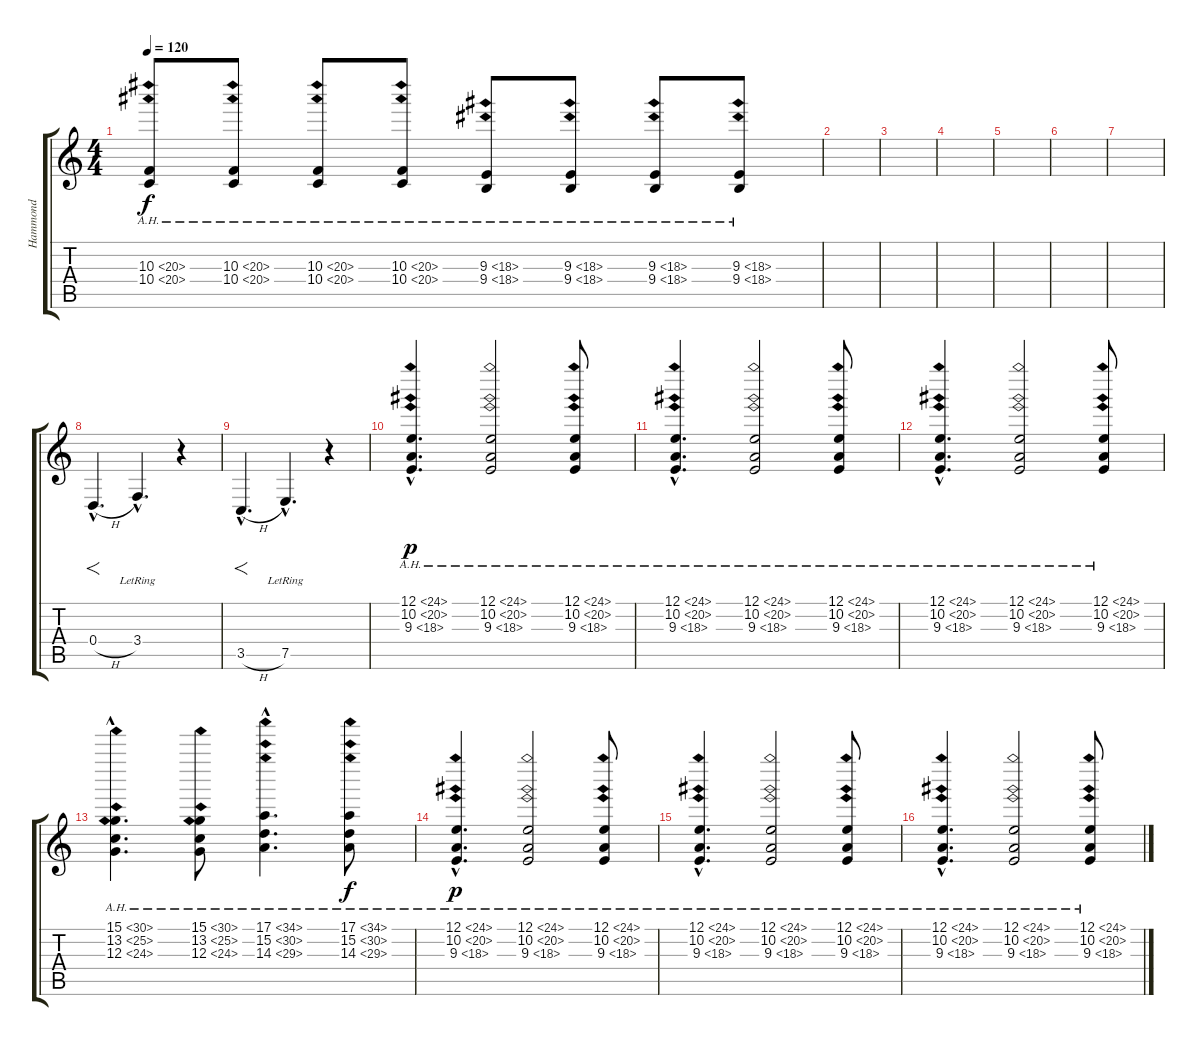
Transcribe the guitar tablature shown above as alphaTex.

\track ("Hammond" "Hammond") {instrument drawbarorgan}
\staff {score tabs}
\tuning (E4 B3 G3 D3 A2 E2) {hide}
\ts (4 4)
\tempo 120
\clef g2
\ks c
(10.3{ah 10} 10.4{ah 10}).8{dy f} (10.3{ah 10} 10.4{ah 10}).8 (10.3{ah 10} 10.4{ah 10}).8 (10.3{ah 10} 10.4{ah 10}).8 (9.3{ah 9} 9.4{ah 9}).8 (9.3{ah 9} 9.4{ah 9}).8 (9.3{ah 9} 9.4{ah 9}).8 (9.3{ah 9} 9.4{ah 9}).8 |
|
|
|
|
|
|
0.4{h hac}.4{f d} 3.4{hac lr}.4{d} r.4 |
3.5{h hac}.4{f d} 7.5{hac lr}.4{d} r.4 |
(12.1{ah 12 hac} 10.2{ah 10 hac} 9.3{ah 9 hac}).4{d dy p} (12.1{ah 12} 10.2{ah 10} 9.3{ah 9}).2 (12.1{ah 12} 10.2{ah 10} 9.3{ah 9}).8 |
(12.1{ah 12 hac} 10.2{ah 10 hac} 9.3{ah 9 hac}).4{d} (12.1{ah 12} 10.2{ah 10} 9.3{ah 9}).2 (12.1{ah 12} 10.2{ah 10} 9.3{ah 9}).8 |
(12.1{ah 12 hac} 10.2{ah 10 hac} 9.3{ah 9 hac}).4{d} (12.1{ah 12} 10.2{ah 10} 9.3{ah 9}).2 (12.1{ah 12} 10.2{ah 10} 9.3{ah 9}).8 |
(15.1{ah 15 hac} 13.2{ah 12 hac} 12.3{ah 12 hac}).4{d} (15.1{ah 15} 13.2{ah 12} 12.3{ah 12}).8 (17.1{ah 17 hac} 15.2{ah 15 hac} 14.3{ah 15 hac}).4{d} (17.1{ah 17} 15.2{ah 15} 14.3{ah 15}).8{dy f} |
(12.1{ah 12 hac} 10.2{ah 10 hac} 9.3{ah 9 hac}).4{d dy p} (12.1{ah 12} 10.2{ah 10} 9.3{ah 9}).2 (12.1{ah 12} 10.2{ah 10} 9.3{ah 9}).8 |
(12.1{ah 12 hac} 10.2{ah 10 hac} 9.3{ah 9 hac}).4{d} (12.1{ah 12} 10.2{ah 10} 9.3{ah 9}).2 (12.1{ah 12} 10.2{ah 10} 9.3{ah 9}).8 |
(12.1{ah 12 hac} 10.2{ah 10 hac} 9.3{ah 9 hac}).4{d} (12.1{ah 12} 10.2{ah 10} 9.3{ah 9}).2 (12.1{ah 12} 10.2{ah 10} 9.3{ah 9}).8
